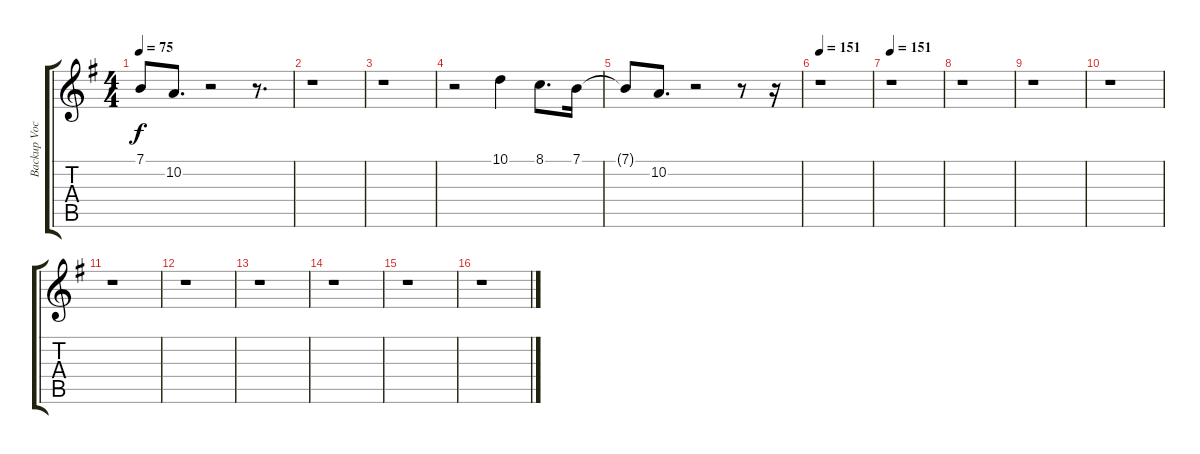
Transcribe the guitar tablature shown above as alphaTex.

\track ("Backup Vocal" "Backup Voc") {instrument voiceoohs}
\staff {score tabs}
\tuning (E4 B3 G3 D3 A2 E2) {hide}
\ts (4 4)
\tempo 75
\clef g2
\ks eminor
7.1{t}.8{dy f} 10.2.8{d} r.2 r.8{d} |
r.1 |
r.1 |
r.2 10.1.4 8.1.8{d} 7.1.16 |
7.1{t}.8 10.2.8{d} r.2 r.8 r.16 |
\tempo 151
r.1 |
\tempo 151
r.1 |
r.1 |
r.1 |
r.1 |
r.1 |
r.1 |
r.1 |
r.1 |
r.1 |
r.1
